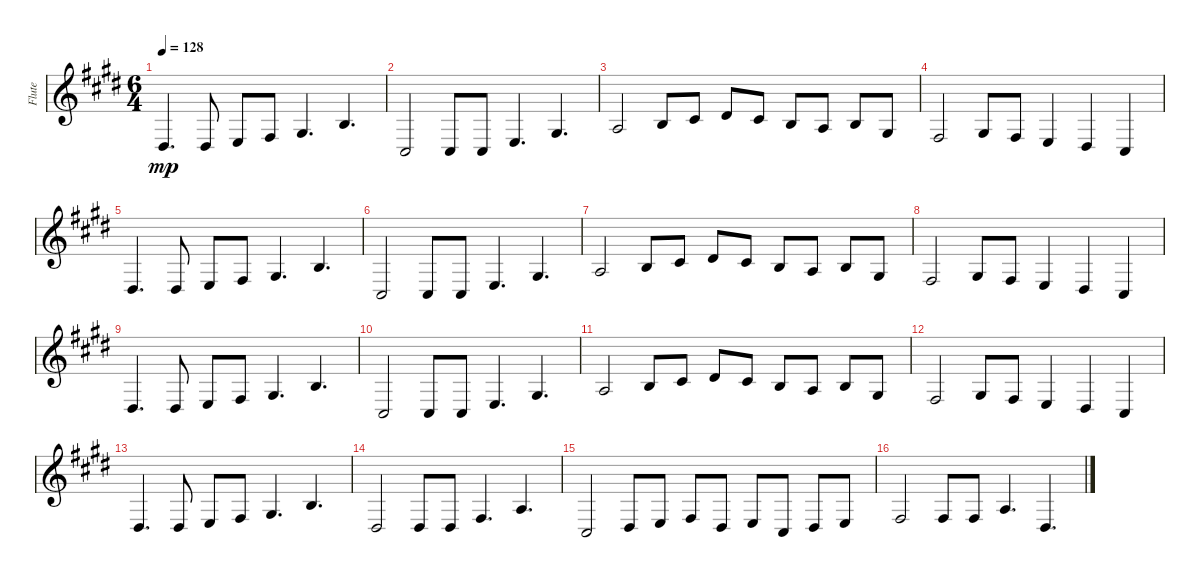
\track ("Flute" "Flute") {instrument flute}
\staff {score}
\tuning (E4 B3 G3 D3 A2 E2) {hide}
\ts (6 4)
\tempo 128
\clef g2
\ks e
1.4.4{d dy mp} 1.4.8 2.4.8 4.4.8 1.3.4{d} 0.2.4{d} |
4.5.2 4.5.8 4.5.8 2.4.4{d} 1.3.4{d} |
2.3.2 0.2.8 2.2.8 4.2.8 2.2.8 0.2.8 2.3.8 0.2.8 1.3.8 |
4.4.2 1.3.8 4.4.8 2.4.4 1.4.4 4.5.4 |
1.4.4{d} 1.4.8 2.4.8 4.4.8 1.3.4{d} 0.2.4{d} |
4.5.2 4.5.8 4.5.8 2.4.4{d} 1.3.4{d} |
2.3.2 0.2.8 2.2.8 4.2.8 2.2.8 0.2.8 2.3.8 0.2.8 1.3.8 |
4.4.2 1.3.8 4.4.8 2.4.4 1.4.4 4.5.4 |
1.4.4{d} 1.4.8 2.4.8 4.4.8 1.3.4{d} 0.2.4{d} |
4.5.2 4.5.8 4.5.8 2.4.4{d} 1.3.4{d} |
2.3.2 0.2.8 2.2.8 4.2.8 2.2.8 0.2.8 2.3.8 0.2.8 1.3.8 |
4.4.2 1.3.8 4.4.8 2.4.4 1.4.4 4.5.4 |
1.4.4{d} 1.4.8 2.4.8 4.4.8 1.3.4{d} 0.2.4{d} |
1.4.2 1.4.8 1.4.8 4.4.4{d} 2.3.4{d} |
4.5.2 1.4.8 2.4.8 4.4.8 1.4.8 2.4.8 4.5.8 1.4.8 2.4.8 |
4.4.2 4.4.8 4.4.8 2.3.4{d} 1.4.4{d}
